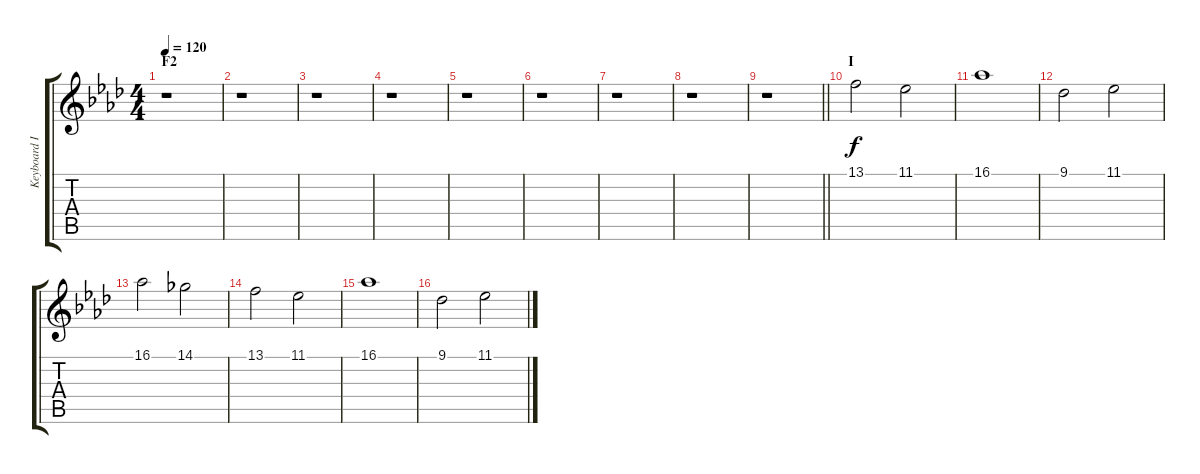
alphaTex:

\track ("Keyboard IV" "Keyboard I") {instrument tubularbells}
\staff {score tabs}
\tuning (E4 B3 G3 D3 A2 E2) {hide}
\ts (4 4)
\section ("" "F2")
\tempo 120
\clef g2
\ks ab
r.1{dy f} |
r.1 |
r.1 |
r.1 |
r.1 |
r.1 |
r.1 |
r.1 |
\barLineRight lightlight
r.1 |
\section ("" "I")
13.1.2 11.1.2 |
16.1.1 |
9.1.2 11.1.2 |
16.1.2 14.1.2 |
13.1.2 11.1.2 |
16.1.1 |
9.1.2 11.1.2
